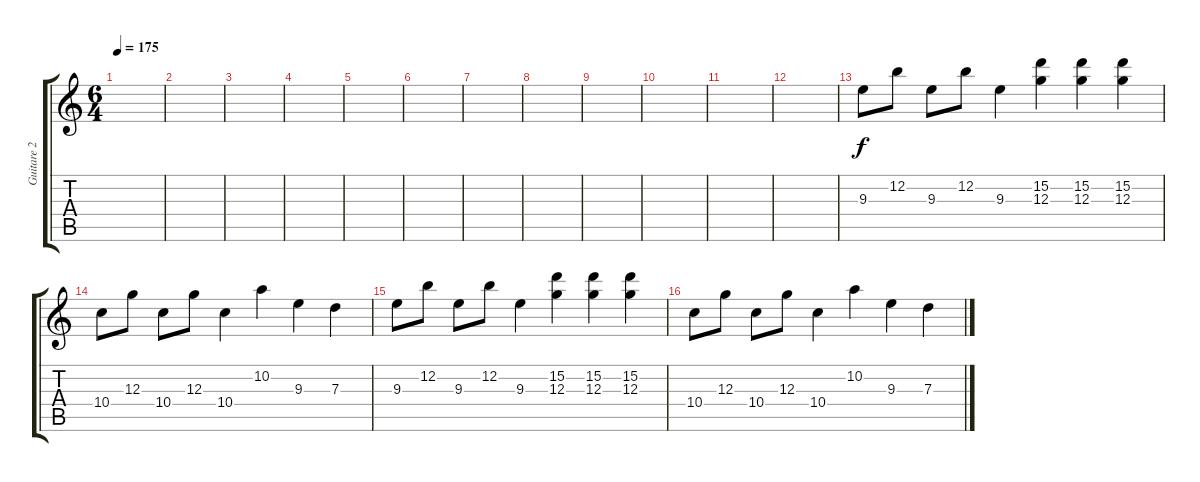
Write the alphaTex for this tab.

\track ("Guitare 2" "Guitare 2") {instrument distortionguitar}
\staff {score tabs}
\tuning (E4 B3 G3 D3 A2 E2) {hide}
\ts (6 4)
\tempo 175
\clef g2
\ks c
|
|
|
|
|
|
|
|
|
|
|
|
9.3.8{instrument acousticguitarnylon} 12.2.8 9.3.8 12.2.8 9.3.4 (15.2 12.3).4 (15.2 12.3).4 (15.2 12.3).4 |
10.4.8 12.3.8 10.4.8 12.3.8 10.4.4 10.2.4 9.3.4 7.3.4 |
9.3.8 12.2.8 9.3.8 12.2.8 9.3.4 (15.2 12.3).4 (15.2 12.3).4 (15.2 12.3).4 |
10.4.8 12.3.8 10.4.8 12.3.8 10.4.4 10.2.4 9.3.4 7.3.4
